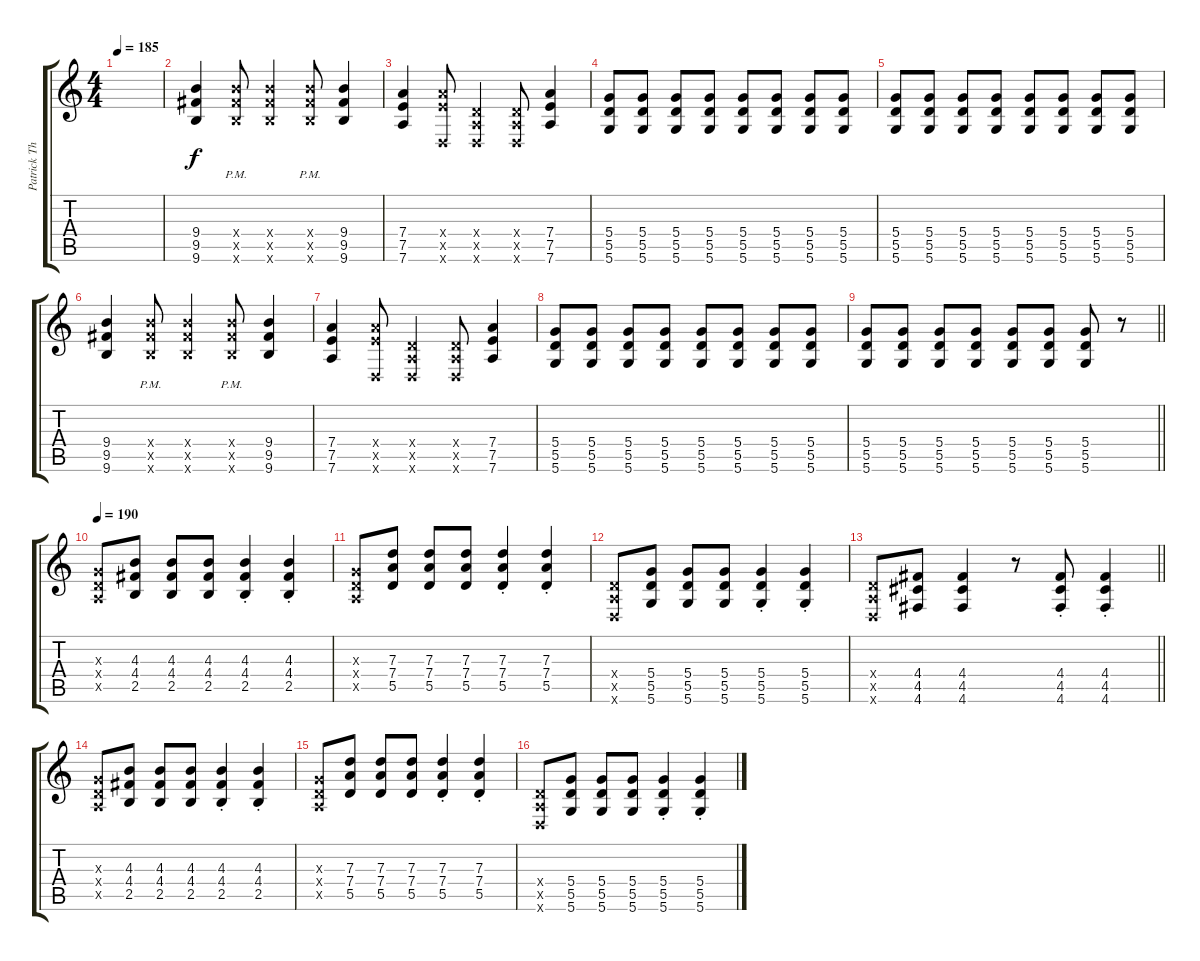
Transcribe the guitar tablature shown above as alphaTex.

\track ("Patrick Thompson - Guitar" "Patrick Th") {instrument distortionguitar}
\staff {score tabs}
\tuning (E4 B3 G3 D3 A2 D2) {hide}
\ts (4 4)
\tempo 185
\clef g2
\ks c
|
(9.4 9.5 9.6).4 (9.4{pm x} 9.5{pm x} 9.6{pm x}).8 (9.4{x} 9.5{x} 9.6{x}).4 (9.4{pm x} 9.5{pm x} 9.6{pm x}).8 (9.4 9.5 9.6).4 |
(7.4 7.5 7.6).4 (7.4{x} 7.5{x} 0.6{x}).8 (0.4{x} 0.5{x} 0.6{x}).4 (0.4{x} 0.5{x} 0.6{x}).8 (7.4 7.5 7.6).4 |
(5.4 5.5 5.6).8 (5.4 5.5 5.6).8 (5.4 5.5 5.6).8 (5.4 5.5 5.6).8 (5.4 5.5 5.6).8 (5.4 5.5 5.6).8 (5.4 5.5 5.6).8 (5.4 5.5 5.6).8 |
(5.4 5.5 5.6).8 (5.4 5.5 5.6).8 (5.4 5.5 5.6).8 (5.4 5.5 5.6).8 (5.4 5.5 5.6).8 (5.4 5.5 5.6).8 (5.4 5.5 5.6).8 (5.4 5.5 5.6).8 |
(9.4 9.5 9.6).4 (9.4{pm x} 9.5{pm x} 9.6{pm x}).8 (9.4{x} 9.5{x} 9.6{x}).4 (9.4{pm x} 9.5{pm x} 9.6{pm x}).8 (9.4 9.5 9.6).4 |
(7.4 7.5 7.6).4 (7.4{x} 7.5{x} 0.6{x}).8 (0.4{x} 0.5{x} 0.6{x}).4 (0.4{x} 0.5{x} 0.6{x}).8 (7.4 7.5 7.6).4 |
(5.4 5.5 5.6).8 (5.4 5.5 5.6).8 (5.4 5.5 5.6).8 (5.4 5.5 5.6).8 (5.4 5.5 5.6).8 (5.4 5.5 5.6).8 (5.4 5.5 5.6).8 (5.4 5.5 5.6).8 |
\barLineRight lightlight
(5.4 5.5 5.6).8 (5.4 5.5 5.6).8 (5.4 5.5 5.6).8 (5.4 5.5 5.6).8 (5.4 5.5 5.6).8 (5.4 5.5 5.6).8 (5.4 5.5 5.6).8 r.8 |
\tempo 190
(0.3{x} 0.4{x} 0.5{x}).8 (4.3 4.4 2.5).8 (4.3 4.4 2.5).8 (4.3 4.4 2.5).8 (4.3{st} 4.4{st} 2.5{st}).4 (4.3{st} 4.4{st} 2.5{st}).4 |
(0.3{x} 0.4{x} 0.5{x}).8 (7.3 7.4 5.5).8 (7.3 7.4 5.5).8 (7.3 7.4 5.5).8 (7.3{st} 7.4{st} 5.5).4 (7.3{st} 7.4{st} 5.5).4 |
(0.4{x} 0.5{x} 0.6{x}).8 (5.4 5.5 5.6).8 (5.4 5.5 5.6).8 (5.4 5.5 5.6).8 (5.4{st} 5.5 5.6).4 (5.4{st} 5.5 5.6).4 |
\barLineRight lightlight
(0.4{x} 0.5{x} 0.6{x}).8 (4.4 4.5 4.6).8 (4.4 4.5 4.6).4 r.8 (4.4{st} 4.5 4.6).8 (4.4{st} 4.5 4.6).4 |
(0.3{x} 0.4{x} 0.5{x}).8 (4.3 4.4 2.5).8 (4.3 4.4 2.5).8 (4.3 4.4 2.5).8 (4.3{st} 4.4{st} 2.5{st}).4 (4.3{st} 4.4{st} 2.5{st}).4 |
(0.3{x} 0.4{x} 0.5{x}).8 (7.3 7.4 5.5).8 (7.3 7.4 5.5).8 (7.3 7.4 5.5).8 (7.3{st} 7.4{st} 5.5).4 (7.3{st} 7.4{st} 5.5).4 |
(0.4{x} 0.5{x} 0.6{x}).8 (5.4 5.5 5.6).8 (5.4 5.5 5.6).8 (5.4 5.5 5.6).8 (5.4{st} 5.5 5.6).4 (5.4{st} 5.5 5.6).4
